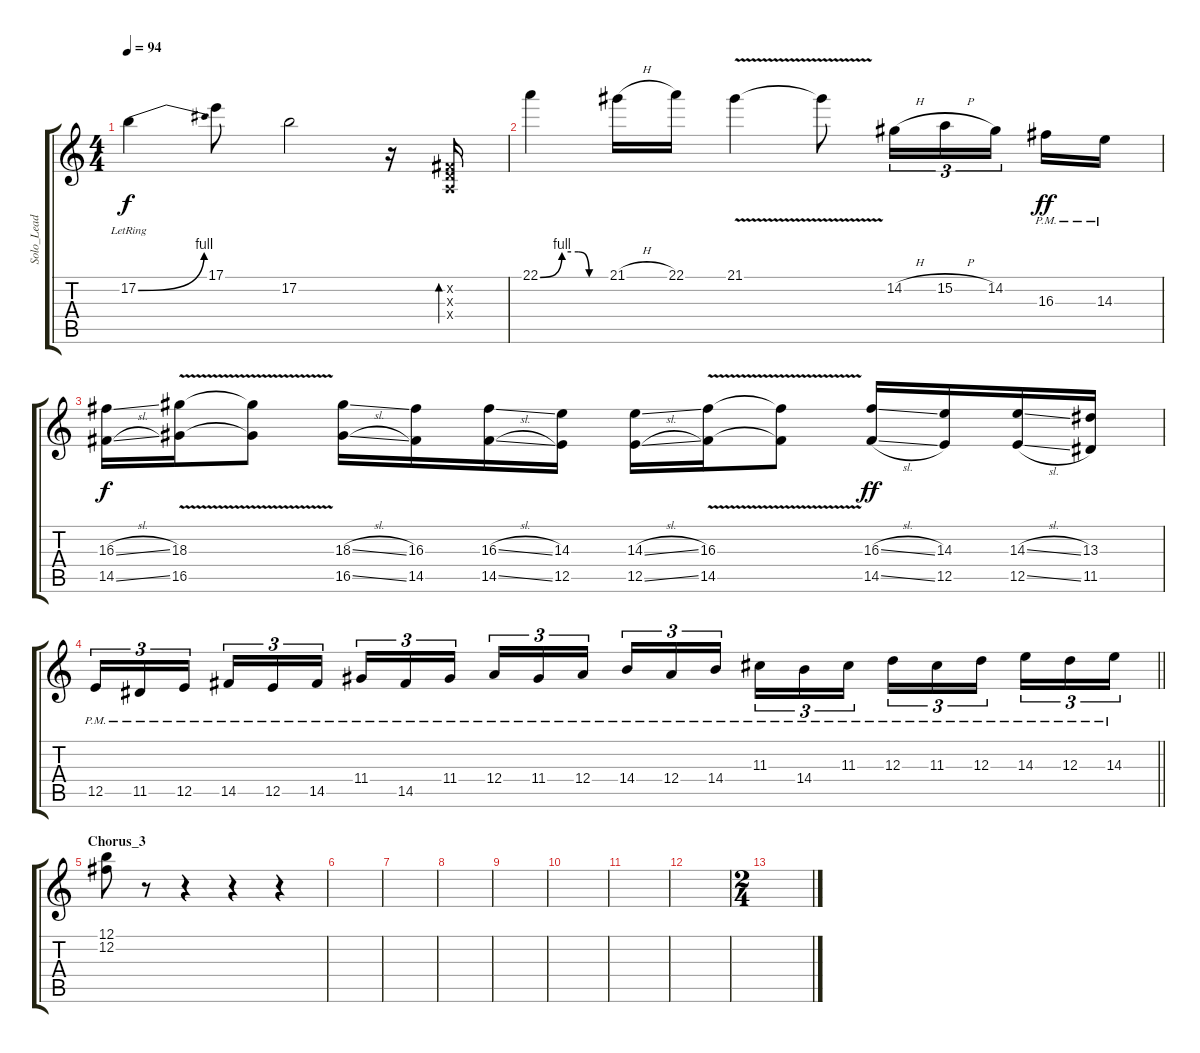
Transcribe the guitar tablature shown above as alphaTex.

\track ("Solo_Lead" "Solo_Lead") {instrument distortionguitar}
\staff {score tabs}
\tuning (B3 Gb3 D3 A2 E2 B1) {hide}
\ts (4 4)
\tempo 94
\clef g2
\ks c
17.2{be (bend 0 0 60 4) lr}.4{dy f} 17.1.8 17.2.2 r.16 (0.2{x} 0.3{x} 0.4{x}).16{bd 120} |
22.1{be (custom 0 0 20 4 35 4 45 0 60 0)}.4 21.1{h}.16 22.1.16 21.1{v}.4 21.1{t}.8 14.2{h}.16{tu (3 2)} 15.2{h}.16{tu (3 2)} 14.2.16{tu (3 2) beam splitsecondary} 16.3{pm}.16{dy ff} 14.3{pm}.16 |
(16.3{sl} 14.5{sl}).16{dy f} (18.3{v} 16.5{v}).16 (18.3{t} 16.5{t}).8 (18.3{sl} 16.5{sl}).16 (16.3 14.5).16 (16.3{sl} 14.5{sl}).16 (14.3 12.5).16 (14.3{sl} 12.5{sl}).16 (16.3{v} 14.5{v}).16 (16.3{t} 14.5{t}).8 (16.3{sl} 14.5{sl}).16{dy ff} (14.3 12.5).16 (14.3{sl} 12.5{sl}).16 (13.3 11.5).16 |
\barLineRight lightlight
12.5{pm}.16{tu (3 2)} 11.5{pm}.16{tu (3 2)} 12.5{pm}.16{tu (3 2) beam splitsecondary} 14.5{pm}.16{tu (3 2)} 12.5{pm}.16{tu (3 2)} 14.5{pm}.16{tu (3 2)} 11.4{pm}.16{tu (3 2)} 14.5{pm}.16{tu (3 2)} 11.4{pm}.16{tu (3 2) beam splitsecondary} 12.4{pm}.16{tu (3 2)} 11.4{pm}.16{tu (3 2)} 12.4{pm}.16{tu (3 2)} 14.4{pm}.16{tu (3 2)} 12.4{pm}.16{tu (3 2)} 14.4{pm}.16{tu (3 2) beam splitsecondary} 11.3{pm}.16{tu (3 2)} 14.4{pm}.16{tu (3 2)} 11.3{pm}.16{tu (3 2)} 12.3{pm}.16{tu (3 2)} 11.3{pm}.16{tu (3 2)} 12.3{pm}.16{tu (3 2) beam splitsecondary} 14.3{pm}.16{tu (3 2)} 12.3{pm}.16{tu (3 2)} 14.3{pm}.16{tu (3 2)} |
\section ("" "Chorus_3")
(12.1 12.2).8 r.8 r.4 r.4 r.4 |
|
|
|
|
|
|
|
\ts (2 4)
